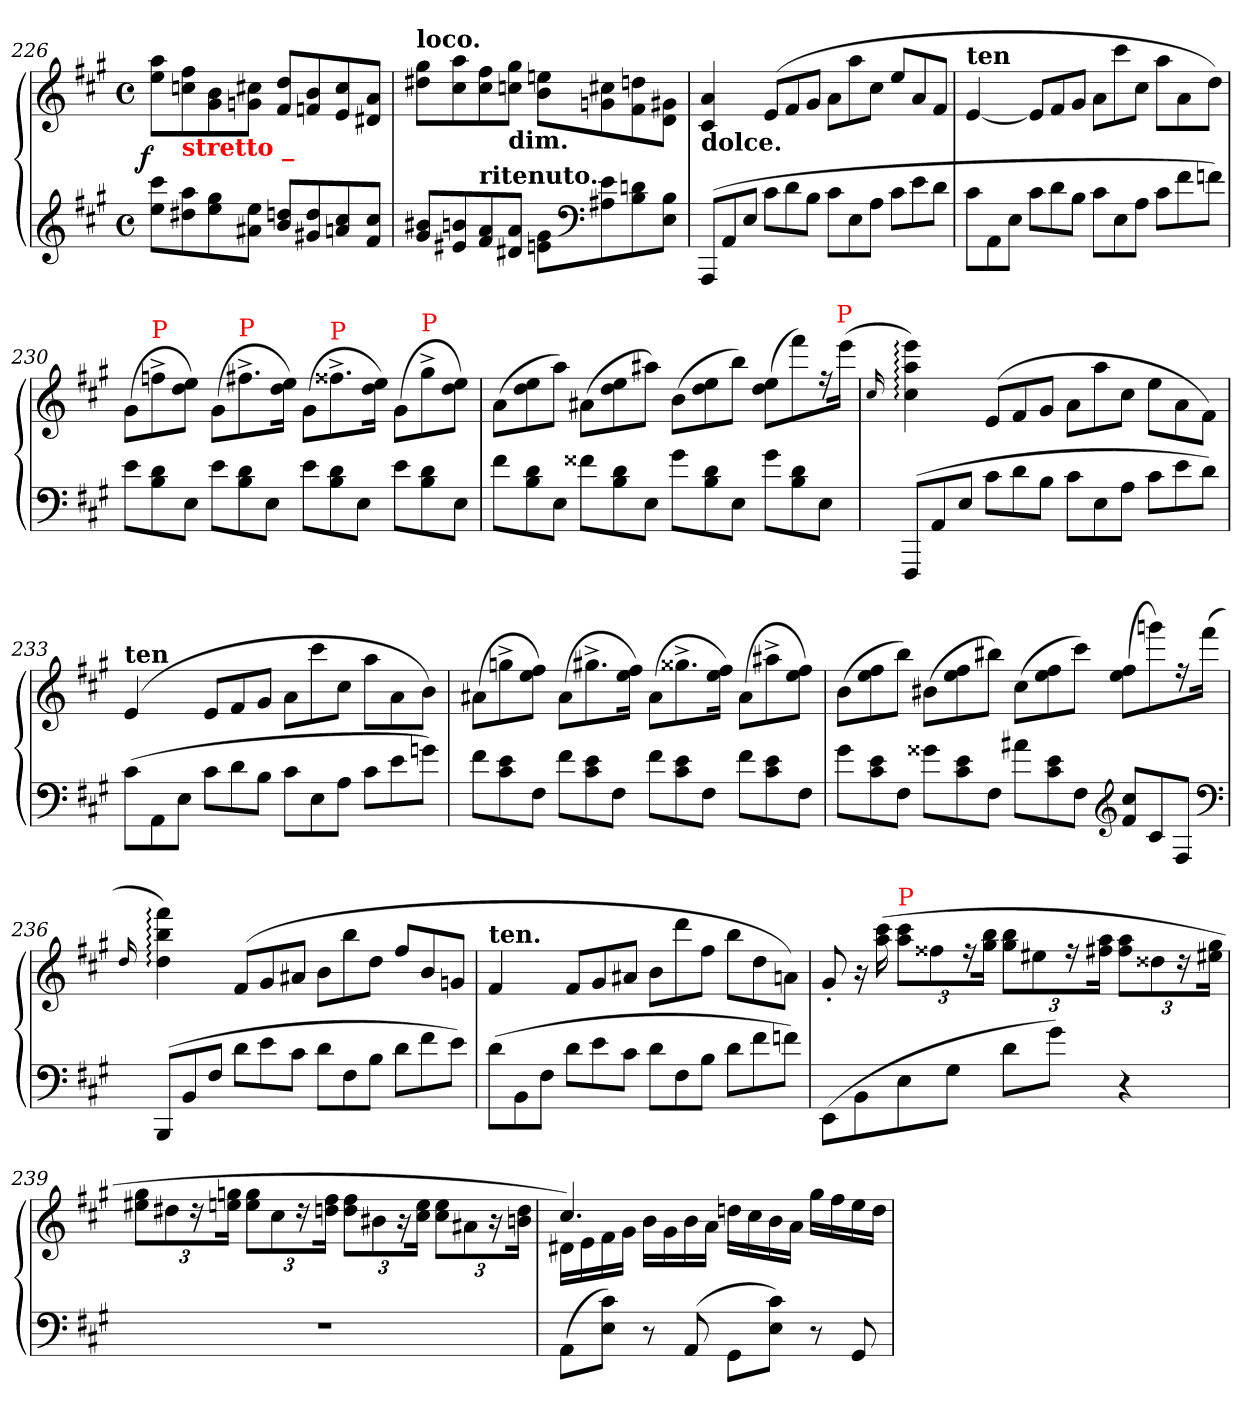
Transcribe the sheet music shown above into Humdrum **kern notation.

**kern	**kern	**dynam
*part1	*part1	*part1
*staff2	*staff1	*staff1/2
*clefG2	*clefG2	*
*k[f#c#g#]	*k[f#c#g#]	*
*M4/4	*M4/4	*
*met(c)	*met(c)	*
=226	=226	=226
!	!	!LO:DY:rj
8ccc# 8eeL	8aa 8eeL	f
!	!LO:TX:b:B:color=red:t=stretto _	!
8aa 8dd#X	8ff# 8ccn	.
8gg# 8ee	8b 8g#	.
8ee 8a#XJ	8cc#X 8gnJ	.
8ddn 8bL	8dd 8f#L	.
8dd 8g#X	8b 8fn	.
8cc# 8an	8cc# 8e	.
8cc# 8f#J	8a 8d#XJ	.
=227	=227	=227
!	!LO:TX:a:B:t=loco.	!
8b#X 8g#L	8gg# 8dd#XL	.
8bn 8e#X	8aa 8cc#	.
!LO:TX:a:B:t=ritenuto.	!	!
8a 8f#	8ff# 8cc#	.
!	!LO:TX:c:B:t=dim.	!
8a 8d#XJ	8gg# 8ccnJ	.
8g# 8enL	8een\ 8b\L	.
*clefF4	*	*
8e 8A#X	8cc#X\ 8gn\	.
8dn 8B	8ddn\ 8f#\	.
8B 8EJ	8g#X\ 8d\J	.
=228	=228	=228
*Xtuplet	*	*
!	!LO:TX:b:B:t=dolce.	!
(>12AAAL	4a 4c#	.
12AA	.	.
12EJ	.	.
*	*Xtuplet	*
12c#L	(>12eL	.
12d	12f#	.
12BJ	12g#J	.
12c#L	12a\L	.
12E	12aa\	.
12AJ	12cc#\J	.
12c#L	12ee/L	.
12e	12a/	.
12dJ	12f#/J	.
=229	=229	=229
!	!LO:TX:a:B:t=ten	!
12c#L	[4e	.
12AA	.	.
12EJ	.	.
12c#L	12eL]	.
12d	12f#	.
12BJ	12g#J	.
12c#L	12aL	.
12E	12ccc#	.
12AJ	12cc#J	.
12c#L	12aaL	.
12f#	12a	.
12fnJ)	12ddJ)	.
=230	=230	=230
12eL	(>12g#L	.
!	!LO:TX:a:color=red:t=P	!
12d 12B	12ffn^<	.
12EJ	12ee 12ddJ)	.
12eL	(>12g#L	.
!	!LO:TX:a:color=red:t=P	!
12d 12B	12.ff#X^<	.
12EJ	.	.
.	24ee 24ddJk)	.
12eL	(>12g#L	.
!	!LO:TX:a:color=red:t=P	!
12d 12B	12.ff##X^<	.
12EJ	.	.
.	24ee 24ddJk)	.
12eL	(>12g#L	.
!	!LO:TX:a:color=red:t=P	!
12d 12B	12gg#^<	.
12EJ	12ee 12ddJ)	.
=231	=231	=231
12f#L	(>12aL	.
12d 12B	12ee 12dd	.
12EJ	12aaJ)	.
12f##XL	(>12a#XL	.
12d 12B	12ee 12dd	.
12EJ	12aa#XJ)	.
12g#L	(>12bL	.
12d 12B	12ee 12dd	.
12EJ	12bbJ)	.
12g#L	(>12ee 12ddL	.
12d 12B	12fff#)	.
12EJ	24rff	.
!	!LO:TX:a:color=red:t=P	!
.	(>24eeeJk	.
=232	=232	=232
.	16qqcc#/	.
(>12FFF#L	4eee: 4aa: 4cc#:)	.
12AA	.	.
12EJ	.	.
12c#L	(>12eL	.
12d	12f#	.
12BJ	12g#J	.
12c#L	12a\L	.
12E	12aa	.
12AJ	12cc#J	.
12c#L	12eeL	.
12e	12a	.
12dJ)	12f#J)	.
=233	=233	=233
!	!LO:TX:a:B:t=ten	!
(>12c#L	(>4e	.
12AA	.	.
12EJ	.	.
12c#L	12eL	.
12d	12f#	.
12BJ	12g#J	.
12c#L	12a\L	.
12E	12ccc#\	.
12AJ	12cc#\J	.
12c#L	12aa\L	.
12e	12a\	.
12gnJ)	12b\J)	.
=234	=234	=234
12f#L	(>12a#XL	.
12e 12c#	12ggn^<	.
12F#J	12ff# 12eeJ)	.
12f#L	(>12a#L	.
12e 12c#	12.gg#X^<	.
12F#J	.	.
.	24ff# 24eeJk)	.
12f#L	(>12a#L	.
12e 12c#	12.gg##X^<	.
12F#J	.	.
.	24ff# 24eeJk)	.
12f#L	(>12a#L	.
12e 12c#	12aa#X^<	.
12F#J	12ff# 12eeJ)	.
=235	=235	=235
12g#L	(>12bL	.
12e 12c#	12ff# 12ee	.
12F#J	12bbJ)	.
12g##XL	(>12b#XL	.
12e 12c#	12ff# 12ee	.
12F#J	12bb#XJ)	.
12a#XL	(>12cc#L	.
12e 12c#	12ff# 12ee	.
12F#J	12ccc#J)	.
*clefG2	*	*
12cc# 12f#L	(>12ff# 12eeL	.
12c#	12gggn)	.
12F#J	24rff	.
.	(>24fff#Jk	.
*clefF4	*	*
=236	=236	=236
.	16qqdd/	.
(>12BBBL	4fff#: 4bb: 4dd:)	.
12BB	.	.
12F#J	.	.
12dL	(>12f#L	.
12e	12g#	.
12c#J	12a#XJ	.
12dL	12bL	.
12F#	12bb	.
12BJ	12ddJ	.
12dL	12ff#/L	.
12f#	12b/	.
12eJ)	12gn/J	.
=237	=237	=237
!	!LO:TX:a:B:t=ten.	!
(>12dL	4f#	.
12BB	.	.
12F#J	.	.
12dL	12f#L	.
12e	12g#	.
12c#J	12a#XJ	.
12dL	12b\L	.
12F#	12ddd\	.
12BJ	12ff#\J	.
12dL	12bb\L	.
12f#	12dd\	.
12fnJ)	12an\J)	.
=238	=238	=238
(>8EE\L	8g#'<	.
8BB\	16r	.
.	(>16ccc# 16aa	.
*	*tuplet	*
*	*Xbrackettup	*
!	!LO:TX:a:color=red:t=P	!
8E\	12ccc# 12aaL	.
.	12ff##X	.
8G#\J	.	.
.	24rff	.
.	24bb 24gg#Jk	.
8dL	12bb 12gg#L	.
.	12ee#X	.
8g#J)	.	.
.	24r	.
.	24aa 24ff#XJk	.
4r	12aa 12ff#L	.
.	12dd##X	.
.	24rdd	.
.	24gg# 24ee#XJk	.
=239	=239	=239
1rF	12gg# 12ee#XL	.
.	12dd#X	.
.	24rdd	.
.	24ggn 24eenJk	.
.	12gg 12eeL	.
.	12cc#	.
.	24rdd	.
.	24ff# 24ddnJk	.
.	12ff# 12ddL	.
.	12b#X	.
.	24r	.
.	24ee 24cc#Jk	.
.	12ee 12cc#L	.
.	12a#X	.
.	24r	.
.	24dd 24bnJk	.
=240	=240	=240
*	*^	*
(>8AAL	4.cc#)	16d#XLL	.
.	.	16e	.
8c# 8EJ)	.	16f#	.
.	.	16g#JJ	.
8r	.	16bLL	.
.	.	16g#	.
(>8AA	8ryy	16b	.
.	.	16aJJ	.
8GG#L	4ryy	16ddnLL	.
.	.	16cc#	.
8c# 8EJ)	.	16b	.
.	.	16aJJ	.
8r	4ryy	16gg#LL	.
.	.	16ff#	.
8GG#	.	16ee	.
.	.	16ddJJ	.
*	*v	*v	*
=	=	=
*-	*-	*-
